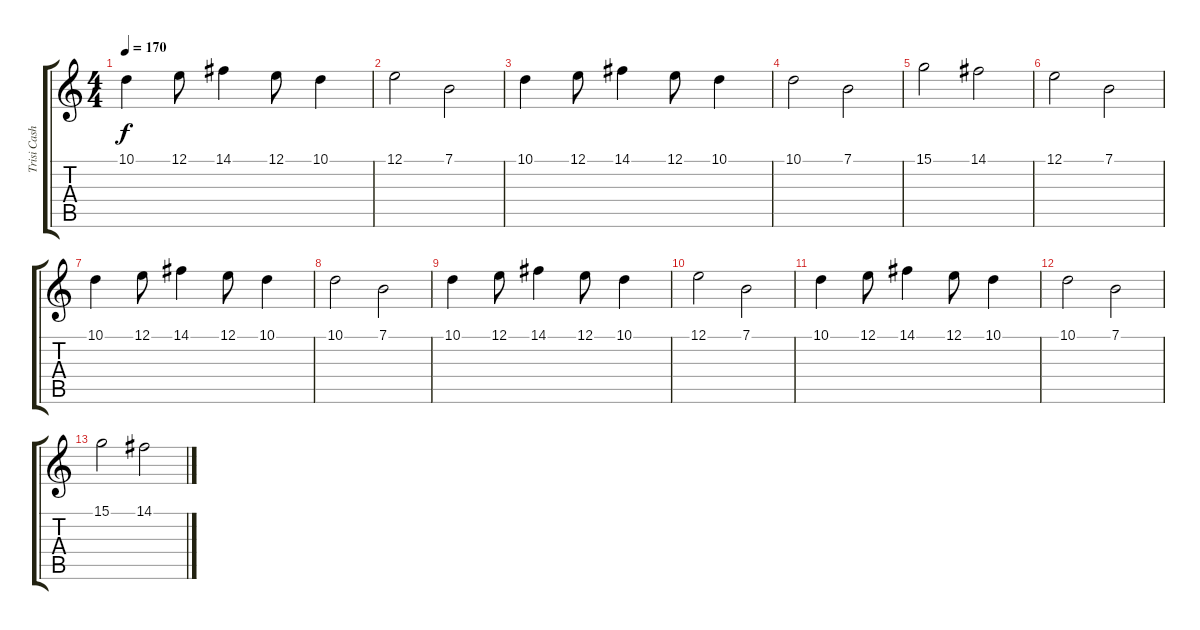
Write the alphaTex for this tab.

\track ("Trisi Cash" "Trisi Cash") {instrument altosax}
\staff {score tabs}
\tuning (E4 B3 G3 D3 A2 E2) {hide}
\ts (4 4)
\tempo 170
\clef g2
\ks c
10.1.4{dy f} 12.1.8 14.1.4 12.1.8 10.1.4 |
12.1.2 7.1.2 |
10.1.4 12.1.8 14.1.4 12.1.8 10.1.4 |
10.1.2 7.1.2 |
15.1.2 14.1.2 |
12.1.2 7.1.2 |
10.1.4 12.1.8 14.1.4 12.1.8 10.1.4 |
10.1.2 7.1.2 |
10.1.4 12.1.8 14.1.4 12.1.8 10.1.4 |
12.1.2 7.1.2 |
10.1.4 12.1.8 14.1.4 12.1.8 10.1.4 |
10.1.2 7.1.2 |
15.1.2 14.1.2
